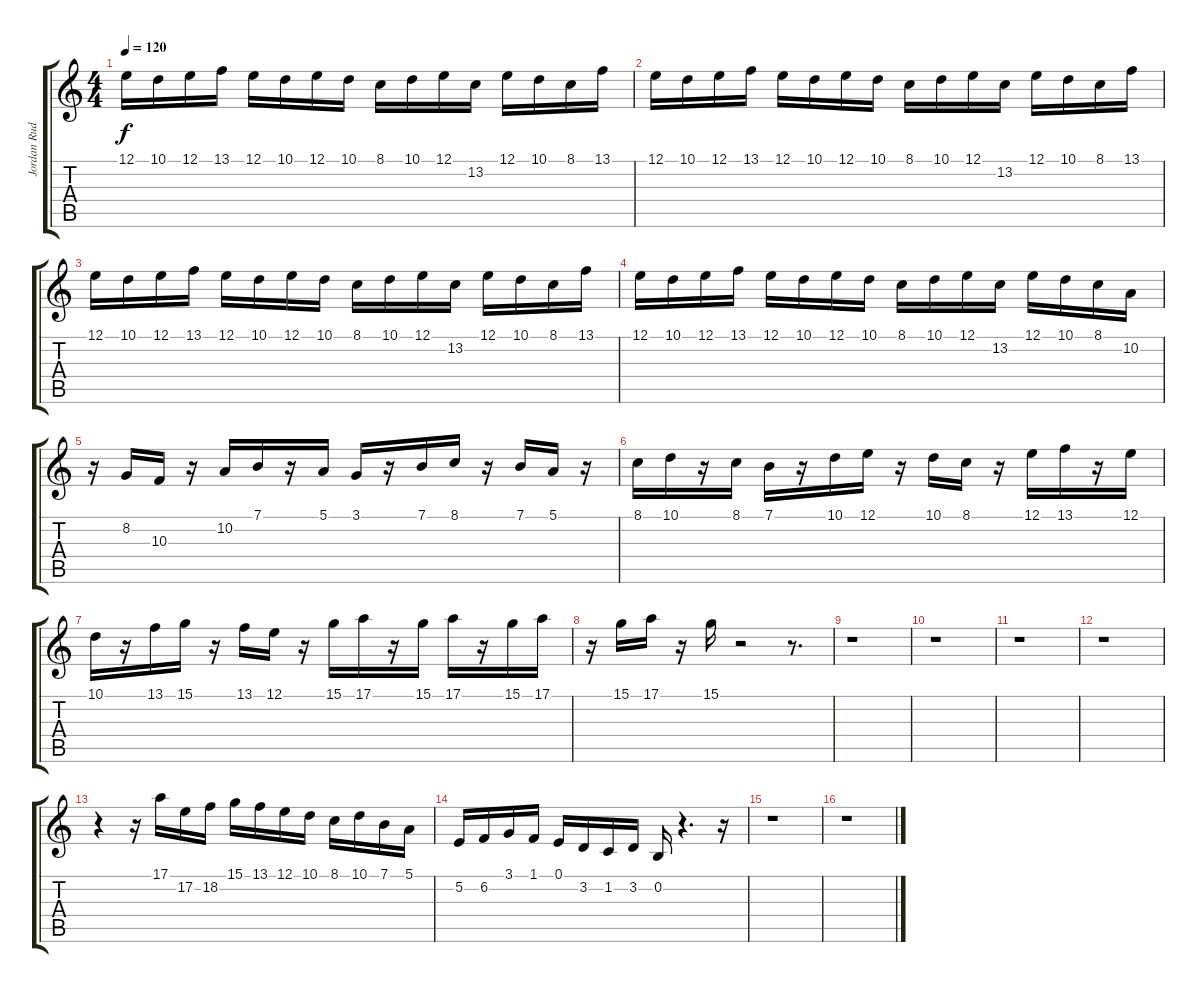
\track ("Jordan Rudess - Synthé 1" "Jordan Rud") {instrument pad3polysynth}
\staff {score tabs}
\tuning (E4 B3 G3 D3 A2 E2) {hide}
\ts (4 4)
\tempo 120
\clef g2
\ks c
12.1.16{dy f} 10.1.16 12.1.16 13.1.16 12.1.16 10.1.16 12.1.16 10.1.16 8.1.16 10.1.16 12.1.16 13.2.16 12.1.16 10.1.16 8.1.16 13.1.16 |
12.1.16 10.1.16 12.1.16 13.1.16 12.1.16 10.1.16 12.1.16 10.1.16 8.1.16 10.1.16 12.1.16 13.2.16 12.1.16 10.1.16 8.1.16 13.1.16 |
12.1.16 10.1.16 12.1.16 13.1.16 12.1.16 10.1.16 12.1.16 10.1.16 8.1.16 10.1.16 12.1.16 13.2.16 12.1.16 10.1.16 8.1.16 13.1.16 |
12.1.16 10.1.16 12.1.16 13.1.16 12.1.16 10.1.16 12.1.16 10.1.16 8.1.16 10.1.16 12.1.16 13.2.16 12.1.16 10.1.16 8.1.16 10.2.16 |
r.16 8.2.16 10.3.16 r.16 10.2.16 7.1.16 r.16 5.1.16 3.1.16 r.16 7.1.16 8.1.16 r.16 7.1.16 5.1.16 r.16 |
8.1.16 10.1.16 r.16 8.1.16 7.1.16 r.16 10.1.16 12.1.16 r.16 10.1.16 8.1.16 r.16 12.1.16 13.1.16 r.16 12.1.16 |
10.1.16 r.16 13.1.16 15.1.16 r.16 13.1.16 12.1.16 r.16 15.1.16 17.1.16 r.16 15.1.16 17.1.16 r.16 15.1.16 17.1.16 |
r.16 15.1.16 17.1.16 r.16 15.1.16 r.2 r.8{d} |
r.1 |
r.1 |
r.1 |
r.1 |
r.4 r.16 17.1.16{volume 8} 17.2.16 18.2.16 15.1.16 13.1.16 12.1.16 10.1.16 8.1.16 10.1.16 7.1.16 5.1.16 |
5.2.16 6.2.16 3.1.16 1.1.16 0.1.16 3.2.16 1.2.16 3.2.16 0.2.16 r.4{d} r.16 |
r.1 |
r.1
